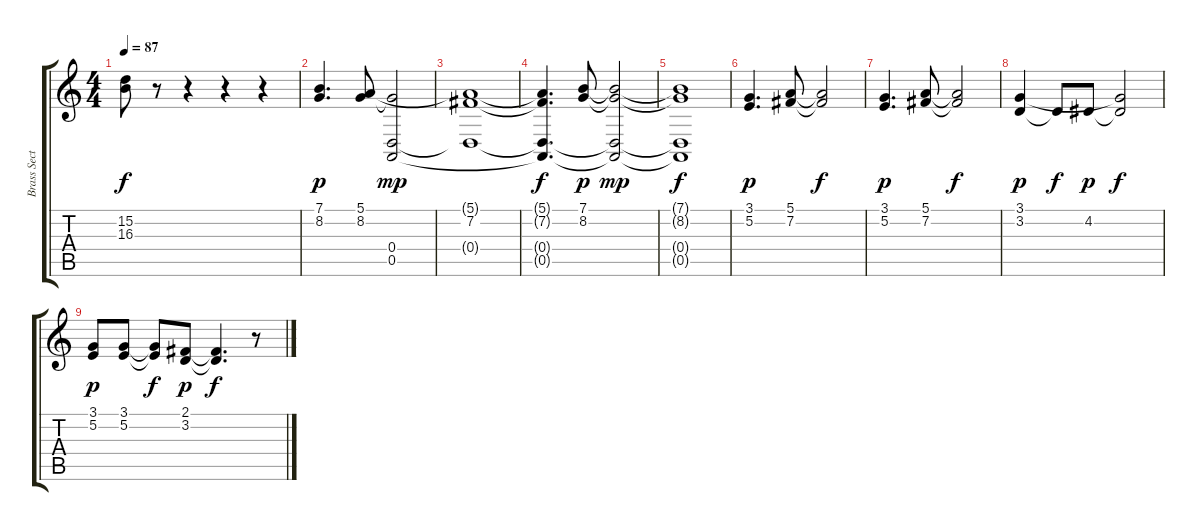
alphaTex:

\track ("Brass Section" "Brass Sect") {instrument brasssection}
\staff {score tabs}
\tuning (E4 B3 G3 D3 A2 E2) {hide}
\ts (4 4)
\tempo 87
\clef g2
\ks c
(15.2{t} 16.3{t}).8{dy f} r.8 r.4 r.4 r.4 |
(7.1 8.2).4{d dy p instrument stringensemble1} (5.1 8.2).8 (8.2{t} 0.4 0.5).2{dy mp} |
(5.1{t} 7.2 0.4{t}).1 |
(5.1{t} 7.2{t} 0.4{t} 0.5{t}).4{d dy f} (7.1 8.2).8{dy p} (7.1{t} 8.2{t} 0.4{t} 0.5{t}).2{dy mp} |
(7.1{t} 8.2{t} 0.4{t} 0.5{t}).1{dy f} |
(3.1 5.2).4{d dy p} (5.1 7.2).8 (5.1{t} 7.2{t}).2{dy f} |
(3.1 5.2).4{d dy p} (5.1 7.2).8 (5.1{t} 7.2{t}).2{dy f} |
(3.1 3.2).4{dy p} 3.2{t}.8{dy f} 4.2.8{dy p} (3.1{t} 4.2{t}).2{dy f} |
(3.1 5.2).8{dy p} (3.1 5.2).8 (3.1{t} 5.2{t}).8{dy f} (2.1 3.2).8{dy p} (2.1{t} 3.2{t}).4{d dy f} r.8
